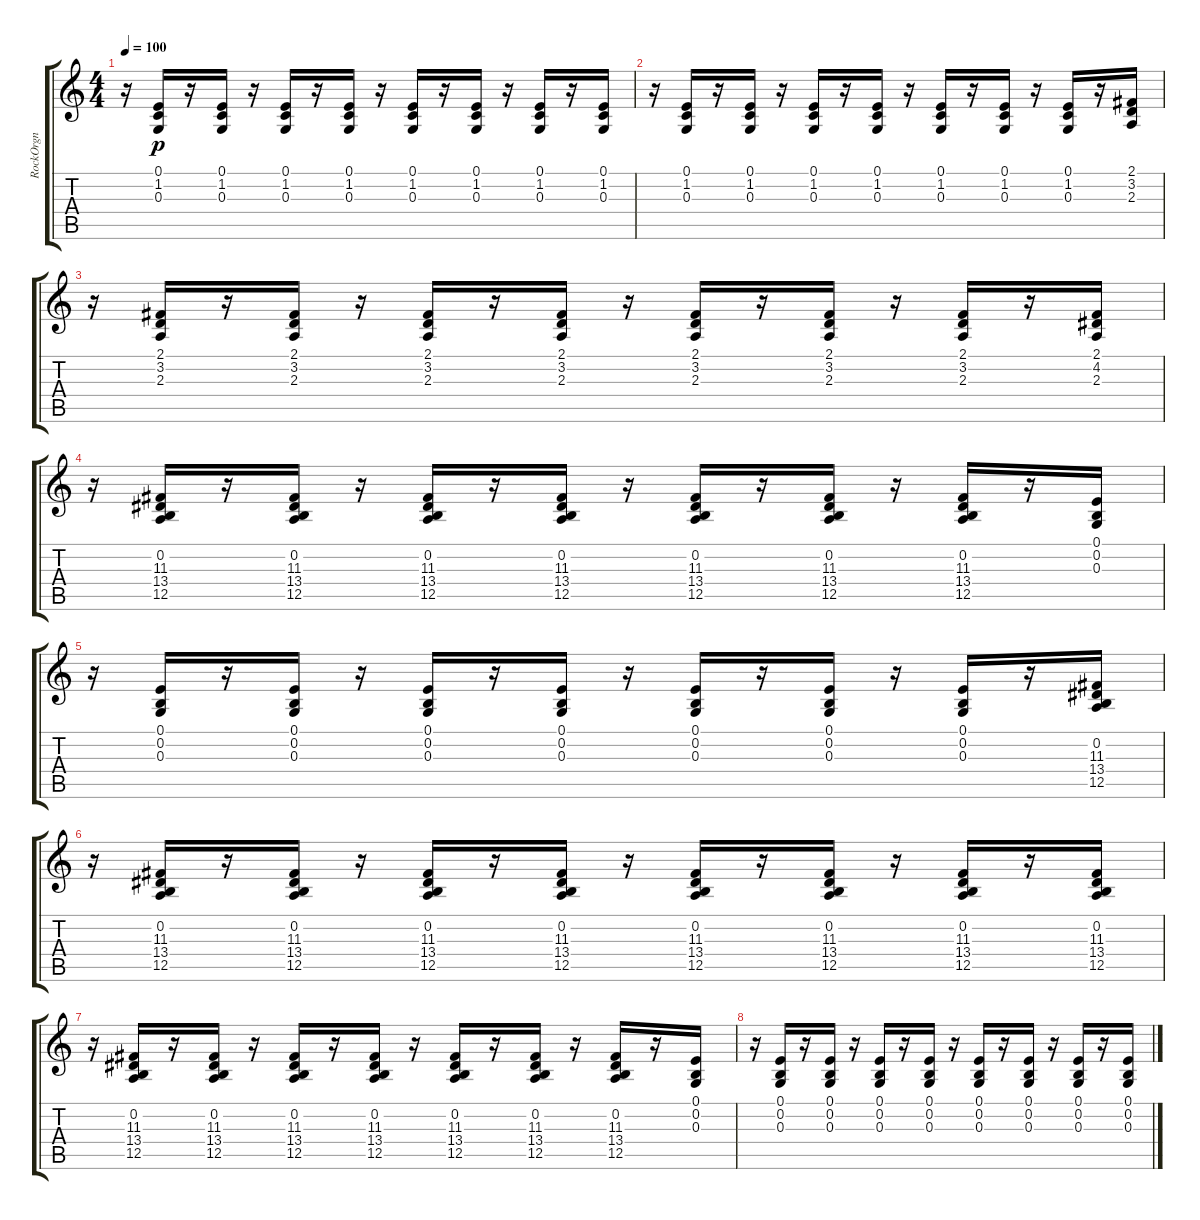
\track ("RockOrgn" "RockOrgn") {instrument rockorgan}
\staff {score tabs}
\tuning (E4 B3 G3 D3 A2 E2) {hide}
\ts (4 4)
\tempo 100
\clef g2
\ks c
r.16{dy p} (0.1 1.2 0.3).16 r.16 (0.1 1.2 0.3).16 r.16 (0.1 1.2 0.3).16 r.16 (0.1 1.2 0.3).16 r.16 (0.1 1.2 0.3).16 r.16 (0.1 1.2 0.3).16 r.16 (0.1 1.2 0.3).16 r.16 (0.1 1.2 0.3).16 |
r.16 (0.1 1.2 0.3).16 r.16 (0.1 1.2 0.3).16 r.16 (0.1 1.2 0.3).16 r.16 (0.1 1.2 0.3).16 r.16 (0.1 1.2 0.3).16 r.16 (0.1 1.2 0.3).16 r.16 (0.1 1.2 0.3).16 r.16 (2.1 3.2 2.3).16 |
r.16 (2.1 3.2 2.3).16 r.16 (2.1 3.2 2.3).16 r.16 (2.1 3.2 2.3).16 r.16 (2.1 3.2 2.3).16 r.16 (2.1 3.2 2.3).16 r.16 (2.1 3.2 2.3).16 r.16 (2.1 3.2 2.3).16 r.16 (2.1 4.2 2.3).16 |
r.16 (0.2 11.3 13.4 12.5).16 r.16 (0.2 11.3 13.4 12.5).16 r.16 (0.2 11.3 13.4 12.5).16 r.16 (0.2 11.3 13.4 12.5).16 r.16 (0.2 11.3 13.4 12.5).16 r.16 (0.2 11.3 13.4 12.5).16 r.16 (0.2 11.3 13.4 12.5).16 r.16 (0.1 0.2 0.3).16 |
r.16 (0.1 0.2 0.3).16 r.16 (0.1 0.2 0.3).16 r.16 (0.1 0.2 0.3).16 r.16 (0.1 0.2 0.3).16 r.16 (0.1 0.2 0.3).16 r.16 (0.1 0.2 0.3).16 r.16 (0.1 0.2 0.3).16 r.16 (0.2 11.3 13.4 12.5).16 |
r.16 (0.2 11.3 13.4 12.5).16 r.16 (0.2 11.3 13.4 12.5).16 r.16 (0.2 11.3 13.4 12.5).16 r.16 (0.2 11.3 13.4 12.5).16 r.16 (0.2 11.3 13.4 12.5).16 r.16 (0.2 11.3 13.4 12.5).16 r.16 (0.2 11.3 13.4 12.5).16 r.16 (0.2 11.3 13.4 12.5).16 |
r.16 (0.2 11.3 13.4 12.5).16 r.16 (0.2 11.3 13.4 12.5).16 r.16 (0.2 11.3 13.4 12.5).16 r.16 (0.2 11.3 13.4 12.5).16 r.16 (0.2 11.3 13.4 12.5).16 r.16 (0.2 11.3 13.4 12.5).16 r.16 (0.2 11.3 13.4 12.5).16 r.16 (0.1 0.2 0.3).16 |
r.16 (0.1 0.2 0.3).16 r.16 (0.1 0.2 0.3).16 r.16 (0.1 0.2 0.3).16 r.16 (0.1 0.2 0.3).16 r.16 (0.1 0.2 0.3).16 r.16 (0.1 0.2 0.3).16 r.16 (0.1 0.2 0.3).16 r.16 (0.1 0.2 0.3).16
